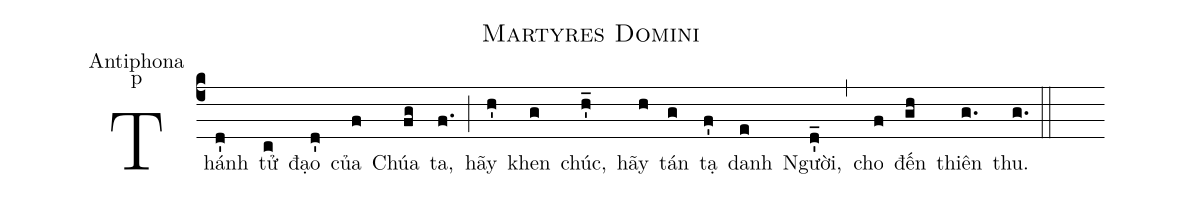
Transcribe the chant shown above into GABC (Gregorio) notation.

name:Martyres Domini;
office-part:Antiphona;
mode:p;
%%
(c4)Thánh(d') tử(c) đạo(d') của(f) Chúa(fg) ta,(f.) (;) hãy(h') khen(g) chúc,(h'_) hãy(h) tán(g) tạ(f') danh(e) Người,(d'_) (,) cho(f) đến(gh) thiên(g.) thu.(g.) (::)
